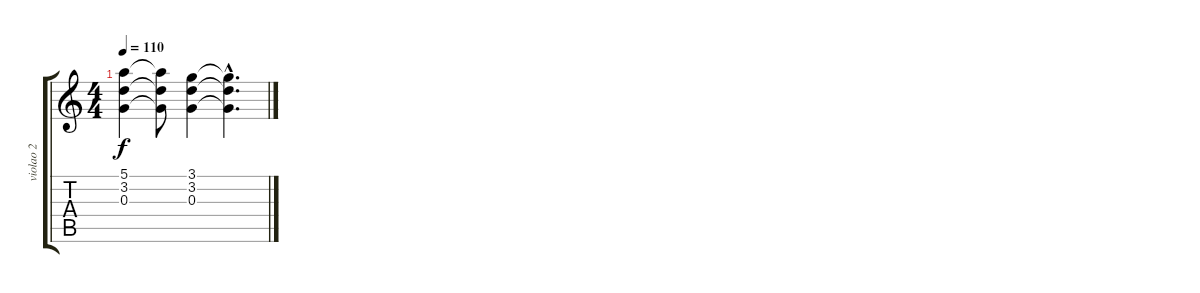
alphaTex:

\track ("violao 2" "violao 2") {instrument acousticguitarnylon}
\staff {score tabs}
\tuning (E4 B3 G3 D3 A2 E2) {hide}
\ts (4 4)
\tempo 110
\clef g2
\ks c
(5.1 3.2 0.3).4{dy f} (5.1{t} 3.2{t} 0.3{t}).8 (3.1 3.2 0.3).4 (3.1{hac t} 3.2{hac t} 0.3{hac t}).4{d}
